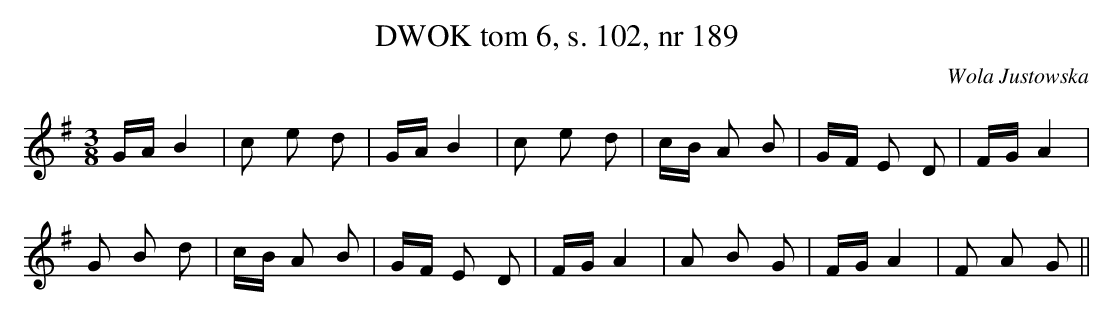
X:1
T:DWOK tom 6, s. 102, nr 189
O:Wola Justowska
L:1/16
M:3/8
K:G
GA B4|c2 e2 d2|GA B4|c2 e2 d2|cB A2 B2|GF E2 D2|FG A4|
G2 B2 d2|cB A2 B2|GF E2 D2|FG A4|A2 B2 G2|FG A4|F2 A2 G2||
